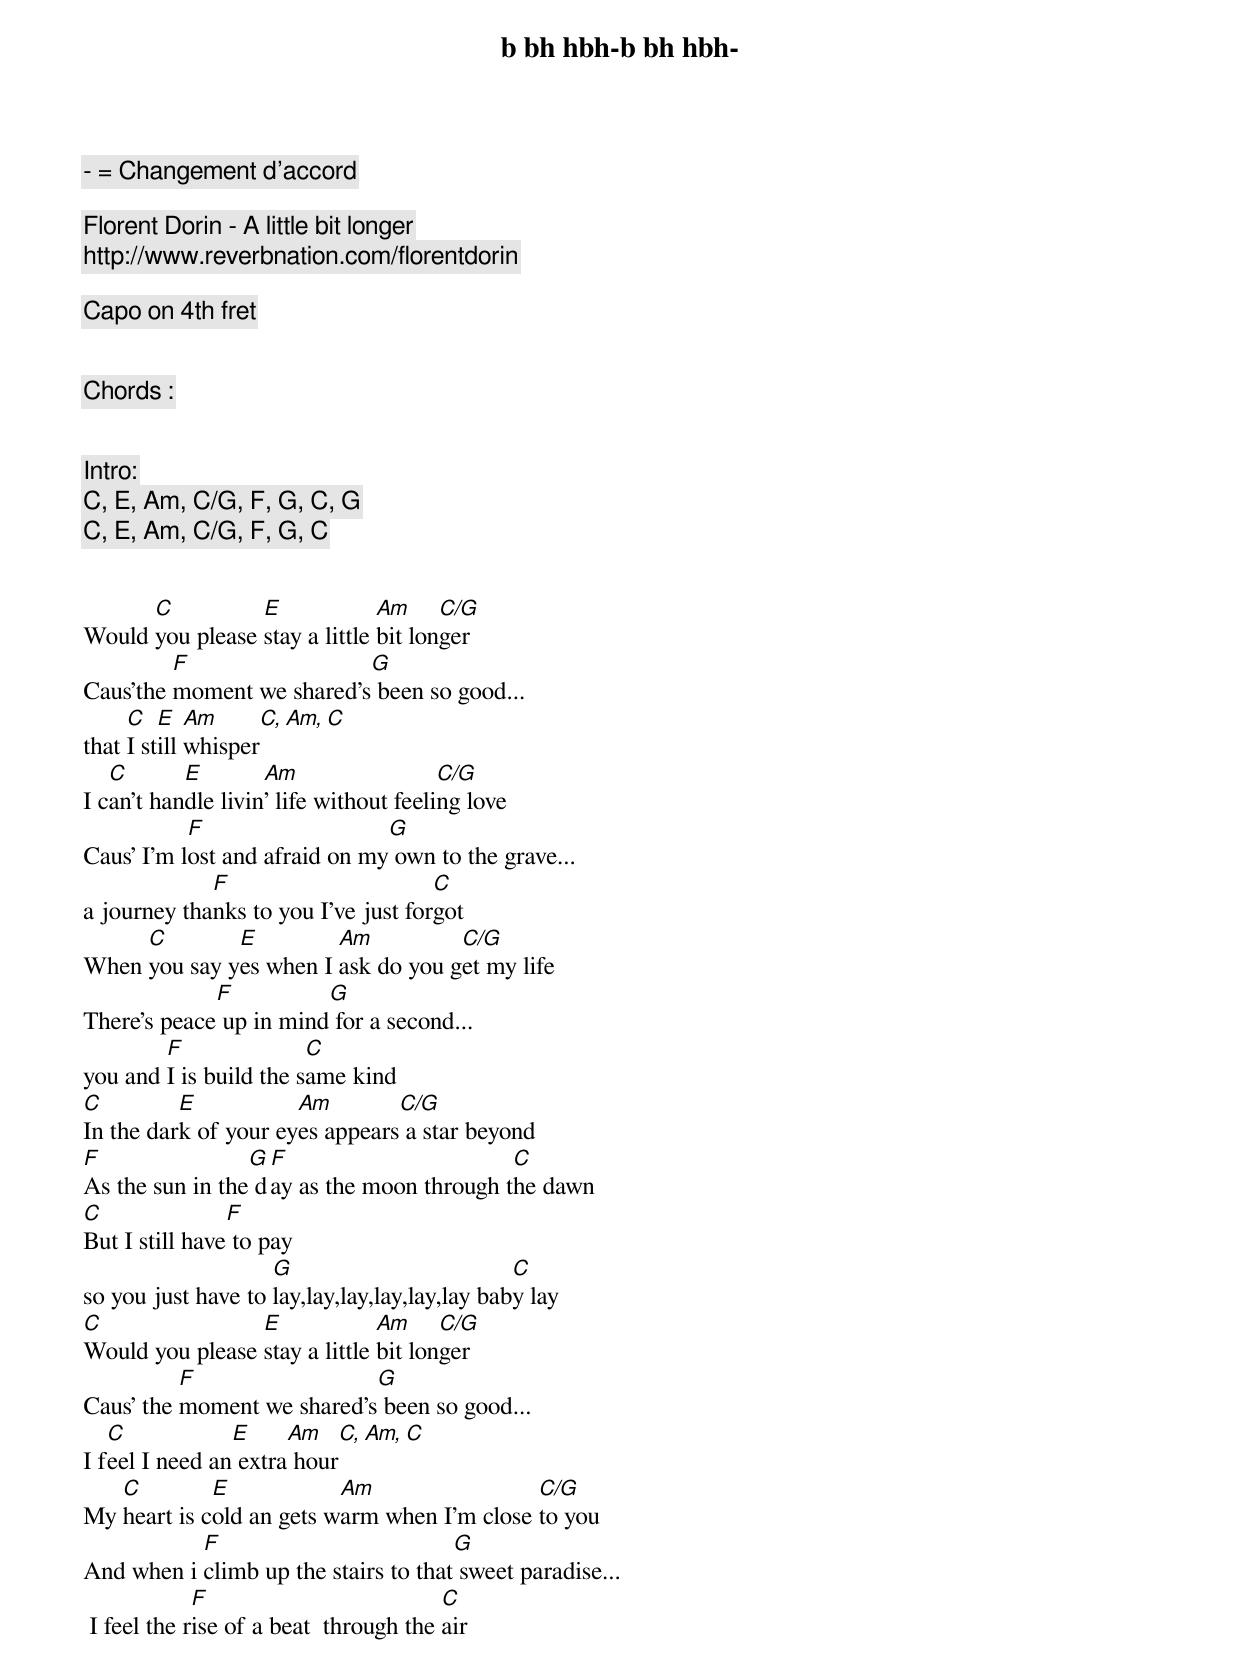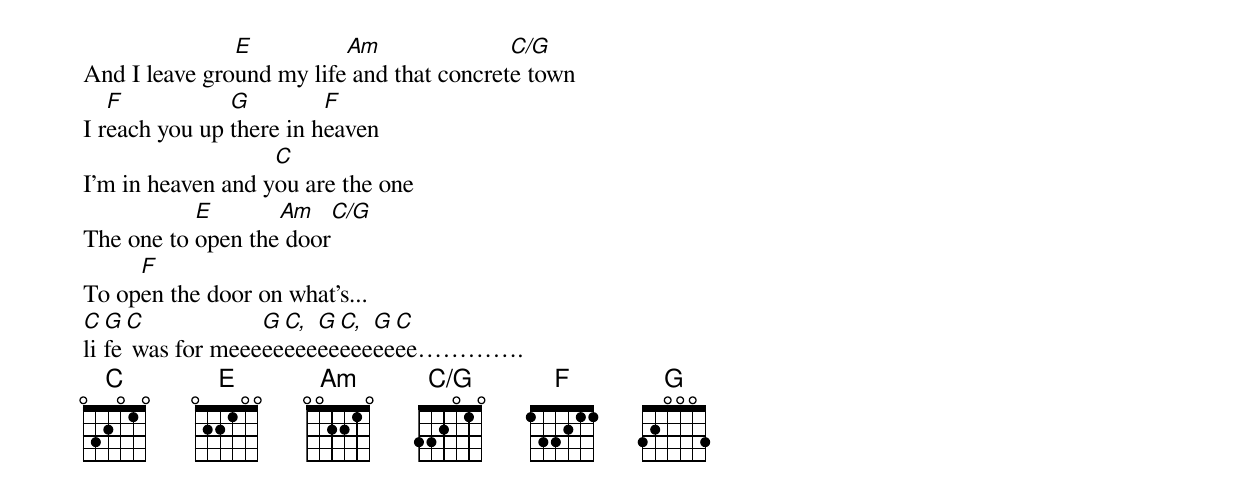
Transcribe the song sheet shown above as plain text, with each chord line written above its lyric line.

b bh hbh-b bh hbh-

- = Changement d'accord

Florent Dorin - A little bit longer
http://www.reverbnation.com/florentdorin

Capo on 4th fret


Chords :
    C: 032010
    E: 022100
   Am: 002210
  C/G: 332010
    F: 133211
    G: 320003


Intro:
C, E, Am, C/G, F, G, C, G
C, E, Am, C/G, F, G, C


      C          E             Am     C/G
Would you please stay a little bit longer
         F                 G
Caus’the moment we shared’s been so good...
     C   E   Am      C, Am, C
that I still whisper
   C       E        Am                  C/G
I can’t handle livin’ life without feeling love
           F                   G
Caus’ I’m lost and afraid on my own to the grave...
             F                       C
a journey thanks to you I’ve just forgot
     C        E         Am          C/G
When you say yes when I ask do you get my life
             F          G
There’s peace up in mind for a second...
        F               C
you and I is build the same kind
C         E           Am        C/G
In the dark of your eyes appears a star beyond
F                G F                       C
As the sun in the day as the moon through the dawn
C               F
But I still have to pay
                    G                          C
so you just have to lay,lay,lay,lay,lay,lay baby lay
C                E             Am     C/G
Would you please stay a little bit longer
          F                 G
Caus’ the moment we shared’s been so good...
   C            E     Am    C, Am, C
I feel I need an extra hour
   C         E            Am                 C/G
My heart is cold an gets warm when I’m close to you
           F                          G
And when i climb up the stairs to that sweet paradise...
             F                          C
 I feel the rise of a beat  through the air
               E          Am               C/G
And I leave ground my life and that concrete town
   F           G         F
I reach you up there in heaven
                   C
I’m in heaven and you are the one
           E       Am    C/G
The one to open the door
     F
To open the door on what’s...
C G C            G C, G C, G C
life was for meeeeeeeeeeeeeeeee………….
